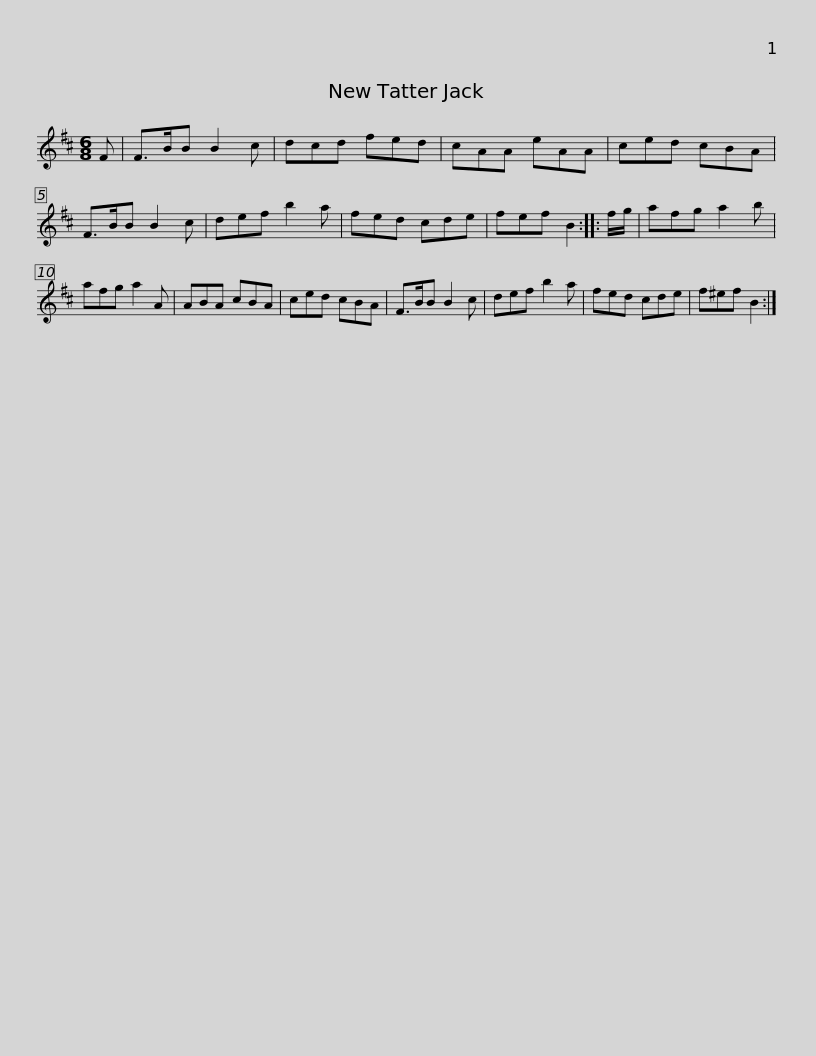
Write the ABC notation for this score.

X:1
L:1/8
M:6/8
I:linebreak $
K:Bmin
V:1 treble
V:1
 F | F>BB B2 c | dcd fed | cAA eAA | ced cBA | %5
 F>BB B2 c | def b2 a | fed cde |$ fef B2 :: f/g/ | %10
 afg a2 b | afg a2 A | ABA cBA | ced cBA | F>BB B2 c | %15
 def b2 a |$ fed cde | f^ef B2 :| %18
